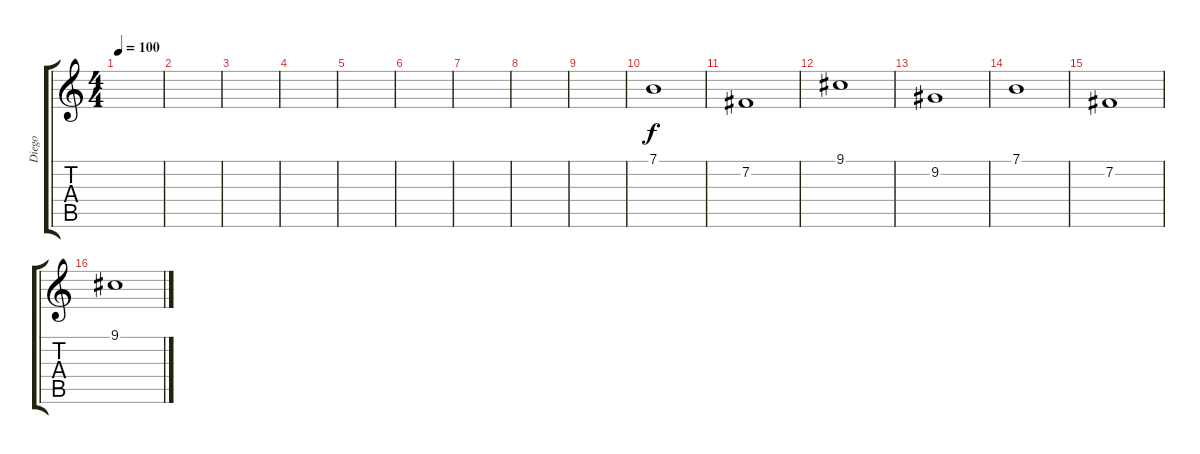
\track ("Diego" "Diego") {instrument stringensemble1}
\staff {score tabs}
\tuning (E4 B3 G3 D3 A2 E2) {hide}
\ts (4 4)
\tempo 100
\clef g2
\ks c
|
|
|
|
|
|
|
|
|
7.1.1{instrument fx7echoes} |
7.2.1 |
9.1.1 |
9.2.1 |
7.1.1 |
7.2.1 |
9.1.1
